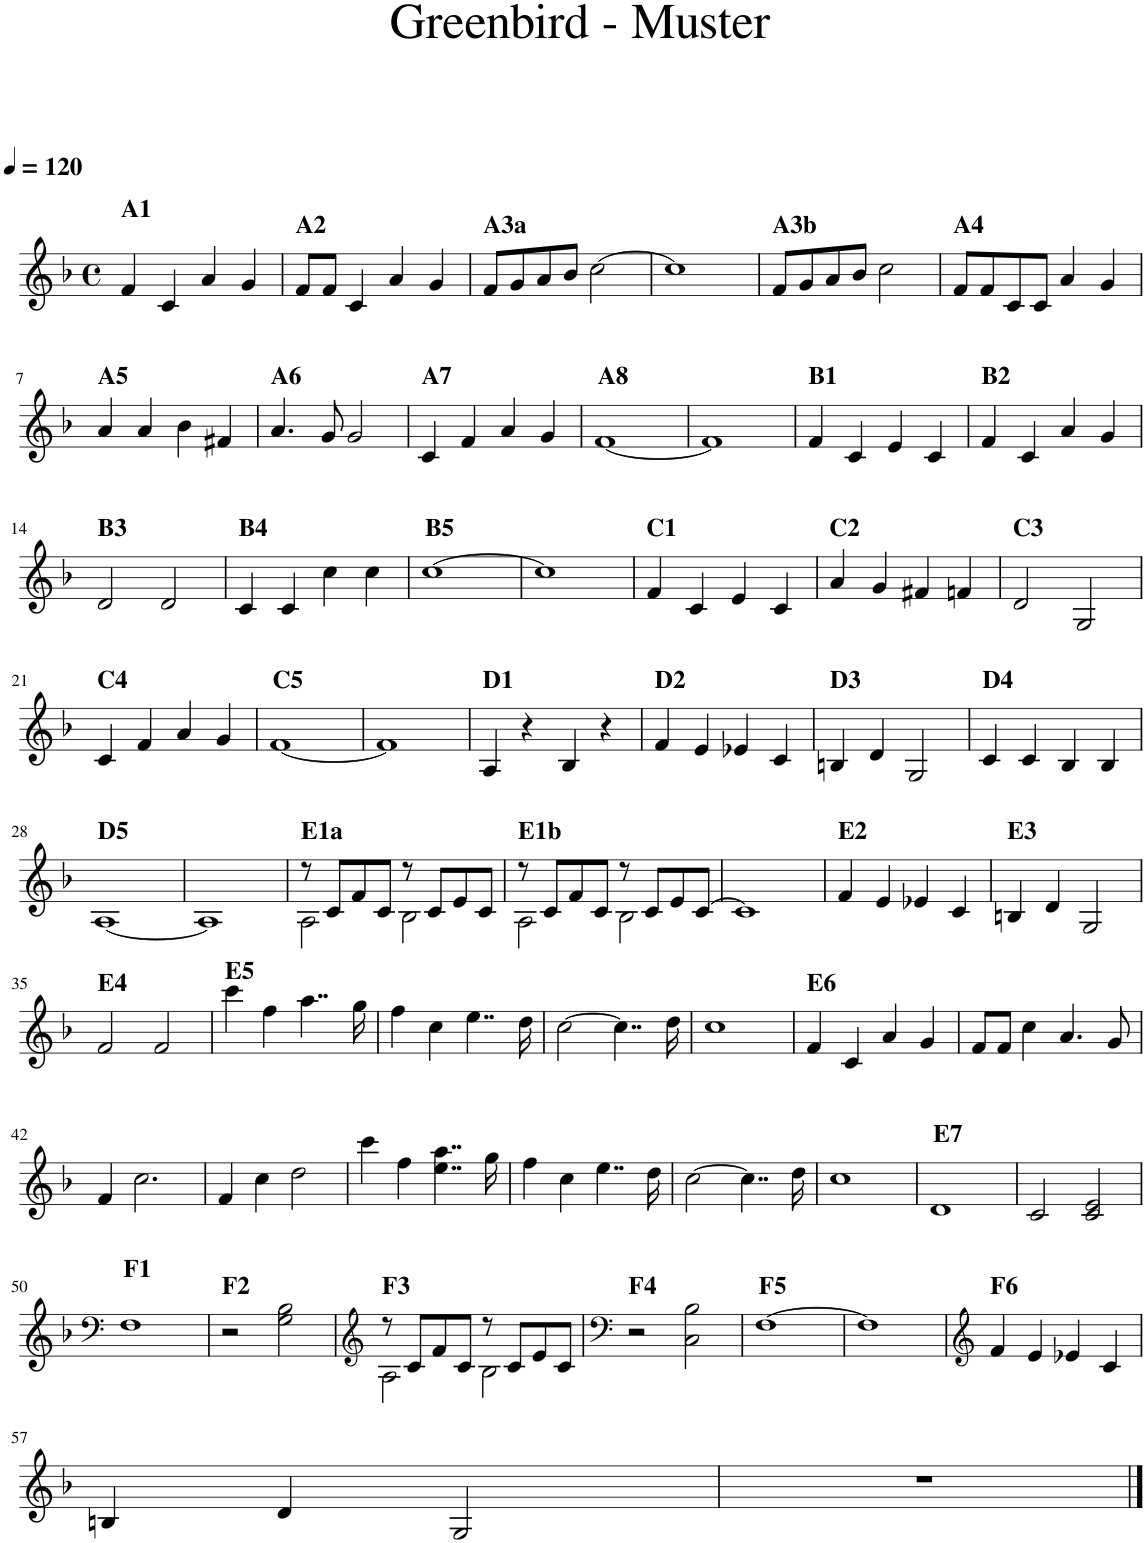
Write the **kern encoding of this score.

**kern
*part1
*staff1
*I"Piano
*I'Pno.
*clefG2
*k[b-]
*M4/4
*met(c)
*MM120
=1
!LO:TX:a:B:t=A1
4f/
4c/
4a/
4g/
=2
!LO:TX:a:B:t=A2
8f/L
8f/J
4c/
4a/
4g/
=3
!LO:TX:a:B:t=A3a
8f/L
8g/
8a/
8b-/J
[2cc\
=4
1cc]
=5
!LO:TX:a:B:t=A3b
8f/L
8g/
8a/
8b-/J
2cc\
=6
!LO:TX:a:B:t=A4
8f/L
8f/
8c/
8c/J
4a/
4g/
!!LO:LB:g=z
=7
!LO:TX:a:B:t=A5
4a/
4a/
4b-\
4f#X/
=8
!LO:TX:a:B:t=A6
4.a/
8g/
2g/
=9
!LO:TX:a:B:t=A7
4c/
4f/
4a/
4g/
=10
!LO:TX:a:B:t=A8
[1f
=11
1f]
=12
!LO:TX:a:B:t=B1
4f/
4c/
4e/
4c/
=13
!LO:TX:a:B:t=B2
4f/
4c/
4a/
4g/
!!LO:LB:g=z
=14
!LO:TX:a:B:t=B3
2d/
2d/
=15
!LO:TX:a:B:t=B4
4c/
4c/
4cc\
4cc\
=16
!LO:TX:a:B:t=B5
[1cc
=17
1cc]
=18
!LO:TX:a:B:t=C1
4f/
4c/
4e/
4c/
=19
!LO:TX:a:B:t=C2
4a/
4g/
4f#X/
4fn/
=20
!LO:TX:a:B:t=C3
2d/
2G/
!!LO:LB:g=z
=21
!LO:TX:a:B:t=C4
4c/
4f/
4a/
4g/
=22
!LO:TX:a:B:t=C5
[1f
=23
1f]
=24
!LO:TX:a:B:t=D1
4A/
4r
4B-/
4r
=25
!LO:TX:a:B:t=D2
4f/
4e/
4e-X/
4c/
=26
!LO:TX:a:B:t=D3
4Bn/
4d/
2G/
=27
!LO:TX:a:B:t=D4
4c/
4c/
4B-/
4B-/
!!LO:LB:g=z
=28
!LO:TX:a:B:t=D5
[1A
=29
1A]
=30
*^
!LO:TX:a:B:t=E1a	!
8r	2A\
8c/L	.
8f/	.
8c/J	.
8r	2B-\
8c/L	.
8e/	.
8c/J	.
=31	=31
!LO:TX:a:B:t=E1b	!
8r	2A\
8c/L	.
8f/	.
8c/J	.
8r	2B-\
8c/L	.
8e/	.
[8c/J	.
*v	*v
=32
1c]
=33
!LO:TX:a:B:t=E2
4f/
4e/
4e-X/
4c/
=34
!LO:TX:a:B:t=E3
4Bn/
4d/
2G/
!!LO:LB:g=z
=35
!LO:TX:a:B:t=E4
2f/
2f/
=36
!LO:TX:a:B:t=E5
4ccc\
4ff\
4..aa\
16gg\
=37
4ff\
4cc\
4..ee\
16dd\
=38
[2cc\
4..cc\]
16dd\
=39
1cc
=40
!LO:TX:a:B:t=E6
4f/
4c/
4a/
4g/
=41
8f/L
8f/J
4cc\
4.a/
8g/
!!LO:LB:g=z
=42
4f/
2.cc\
=43
4f/
4cc\
2dd\
=44
4ccc\
4ff\
4..ee\ 4..aa\
16gg\
=45
4ff\
4cc\
4..ee\
16dd\
=46
[2cc\
4..cc\]
16dd\
=47
1cc
=48
!LO:TX:a:B:t=E7
1d
=49
2c/
2c/ 2e/
!!LO:LB:g=z
=50
*clefF4
!LO:TX:a:B:t=F1
1F
=51
!LO:TX:a:B:t=F2
2r
2G\ 2B-\
=52
*clefG2
*^
!LO:TX:a:B:t=F3	!
8r	2A\
8c/L	.
8f/	.
8c/J	.
8r	2B-\
8c/L	.
8e/	.
8c/J	.
*v	*v
=53
*clefF4
!LO:TX:a:B:t=F4
2r
2C\ 2B-\
=54
!LO:TX:a:B:t=F5
[1F
=55
1F]
=56
*clefG2
!LO:TX:a:B:t=F6
4f/
4e/
4e-X/
4c/
!!LO:LB:g=z
=57
4Bn/
4d/
2G/
=58
1r
==
*-
